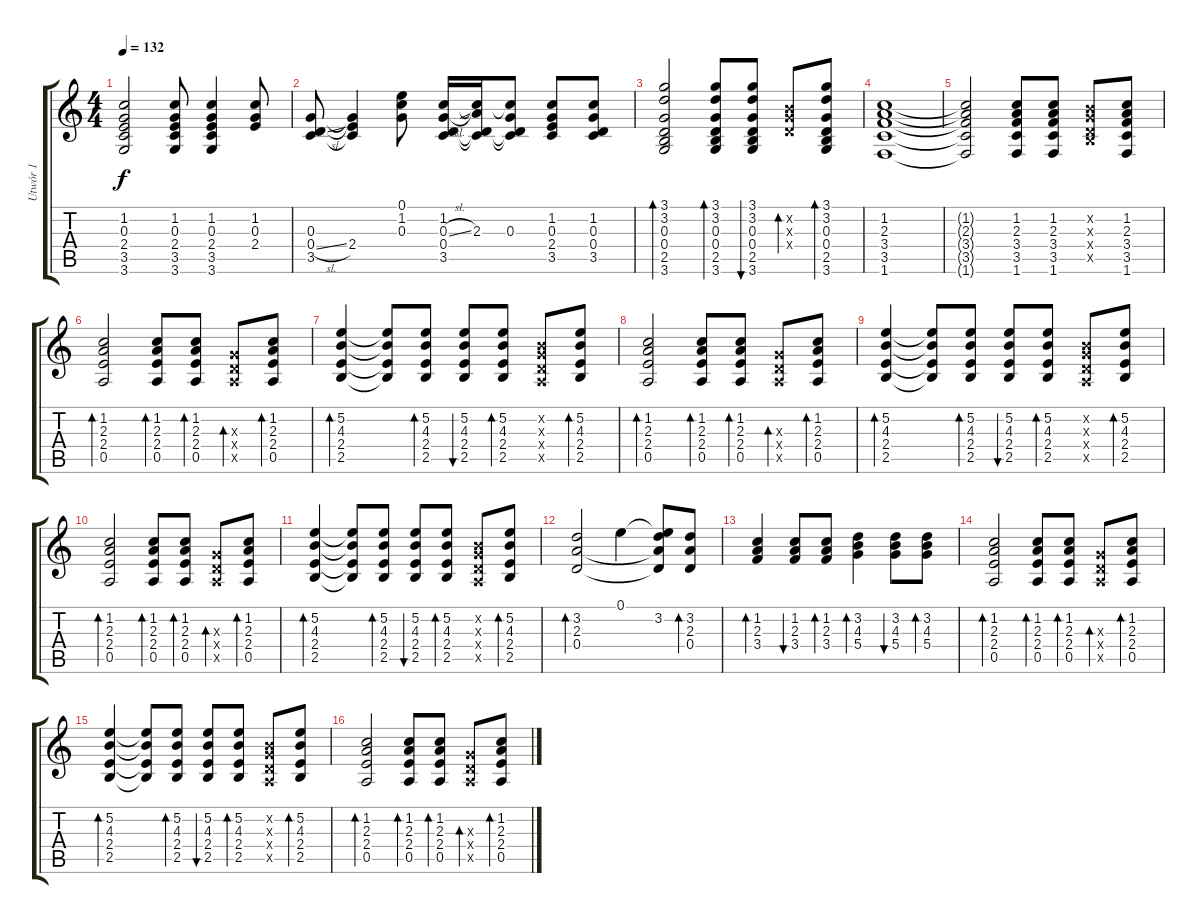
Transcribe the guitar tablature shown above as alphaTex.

\track ("Utwór 1" "Utwór 1") {instrument acousticguitarnylon}
\staff {score tabs}
\tuning (E4 B3 G3 D3 A2 E2) {hide}
\ts (4 4)
\tempo 132
\clef g2
\ks c
(1.2 0.3 2.4 3.5 3.6).2{dy f} (1.2 0.3 2.4 3.5 3.6).8 (1.2 0.3 2.4 3.5 3.6).4 (1.2 0.3 2.4).8 |
(0.3 0.4{sl} 3.5).8 (0.3{t} 2.4 3.5{t}).4 (0.1 1.2 0.3).8 (1.2 0.3{sl} 0.4 3.5).16 (1.2{t} 2.3 0.4{t} 3.5{t}).16 (1.2{t} 0.3 0.4{t} 3.5{t}).8 (1.2 0.3 2.4 3.5).8 (1.2 0.3 0.4 3.5).8 |
(3.1 3.2 0.3 0.4 2.5 3.6).2{bd 60} (3.1 3.2 0.3 0.4 2.5 3.6).8{bd 60} (3.1 3.2 0.3 0.4 2.5 3.6).8{bu 60} (0.2{x} 0.3{x} 0.4{x}).8{bd 60} (3.1 3.2 0.3 0.4 2.5 3.6).8{bd 60} |
(1.2 2.3 3.4 3.5 1.6).1 |
(1.2{t} 2.3{t} 3.4{t} 3.5{t} 1.6{t}).2 (1.2 2.3 3.4 3.5 1.6).8 (1.2 2.3 3.4 3.5 1.6).8 (0.2{x} 0.3{x} 0.4{x} 2.5{x}).8 (1.2 2.3 3.4 3.5 1.6).8 |
(1.2 2.3 2.4 0.5).2{bd 60} (1.2 2.3 2.4 0.5).8{bd 60} (1.2 2.3 2.4 0.5).8{bd 60} (0.3{x} 0.4{x} 0.5{x}).8{bd 60} (1.2 2.3 2.4 0.5).8{bd 60} |
(5.2 4.3 2.4 2.5).4{bd 60} (5.2{t} 4.3{t} 2.4{t} 2.5{t}).8 (5.2 4.3 2.4 2.5).8{bd 60} (5.2 4.3 2.4 2.5).8{bu 60} (5.2 4.3 2.4 2.5).8{bd 60} (0.2{x} 0.3{x} 0.4{x} 0.5{x}).8 (5.2 4.3 2.4 2.5).8{bd 60} |
(1.2 2.3 2.4 0.5).2{bd 60} (1.2 2.3 2.4 0.5).8{bd 60} (1.2 2.3 2.4 0.5).8{bd 60} (0.3{x} 0.4{x} 0.5{x}).8{bd 60} (1.2 2.3 2.4 0.5).8{bd 60} |
(5.2 4.3 2.4 2.5).4{bd 60} (5.2{t} 4.3{t} 2.4{t} 2.5{t}).8 (5.2 4.3 2.4 2.5).8{bd 60} (5.2 4.3 2.4 2.5).8{bu 60} (5.2 4.3 2.4 2.5).8{bd 60} (0.2{x} 0.3{x} 0.4{x} 0.5{x}).8 (5.2 4.3 2.4 2.5).8{bd 60} |
(1.2 2.3 2.4 0.5).2{bd 60} (1.2 2.3 2.4 0.5).8{bd 60} (1.2 2.3 2.4 0.5).8{bd 60} (0.3{x} 0.4{x} 0.5{x}).8{bd 60} (1.2 2.3 2.4 0.5).8{bd 60} |
(5.2 4.3 2.4 2.5).4{bd 60} (5.2{t} 4.3{t} 2.4{t} 2.5{t}).8 (5.2 4.3 2.4 2.5).8{bd 60} (5.2 4.3 2.4 2.5).8{bu 60} (5.2 4.3 2.4 2.5).8{bd 60} (0.2{x} 0.3{x} 0.4{x} 0.5{x}).8 (5.2 4.3 2.4 2.5).8{bd 60} |
(3.2 2.3 0.4).2{bd 60} 0.1.4 (0.1{t} 3.2 2.3{t} 0.4{t}).8 (3.2 2.3 0.4).8{bd 60} |
(1.2 2.3 3.4).4{bd 60} (1.2 2.3 3.4).8{bu 60} (1.2 2.3 3.4).8{bd 60} (3.2 4.3 5.4).4{bd 60} (3.2 4.3 5.4).8{bu 60} (3.2 4.3 5.4).8{bd 60} |
(1.2 2.3 2.4 0.5).2{bd 60} (1.2 2.3 2.4 0.5).8{bd 60} (1.2 2.3 2.4 0.5).8{bd 60} (0.3{x} 0.4{x} 0.5{x}).8{bd 60} (1.2 2.3 2.4 0.5).8{bd 60} |
(5.2 4.3 2.4 2.5).4{bd 60} (5.2{t} 4.3{t} 2.4{t} 2.5{t}).8 (5.2 4.3 2.4 2.5).8{bd 60} (5.2 4.3 2.4 2.5).8{bu 60} (5.2 4.3 2.4 2.5).8{bd 60} (0.2{x} 0.3{x} 0.4{x} 0.5{x}).8 (5.2 4.3 2.4 2.5).8{bd 60} |
(1.2 2.3 2.4 0.5).2{bd 60} (1.2 2.3 2.4 0.5).8{bd 60} (1.2 2.3 2.4 0.5).8{bd 60} (0.3{x} 0.4{x} 0.5{x}).8{bd 60} (1.2 2.3 2.4 0.5).8{bd 60}
